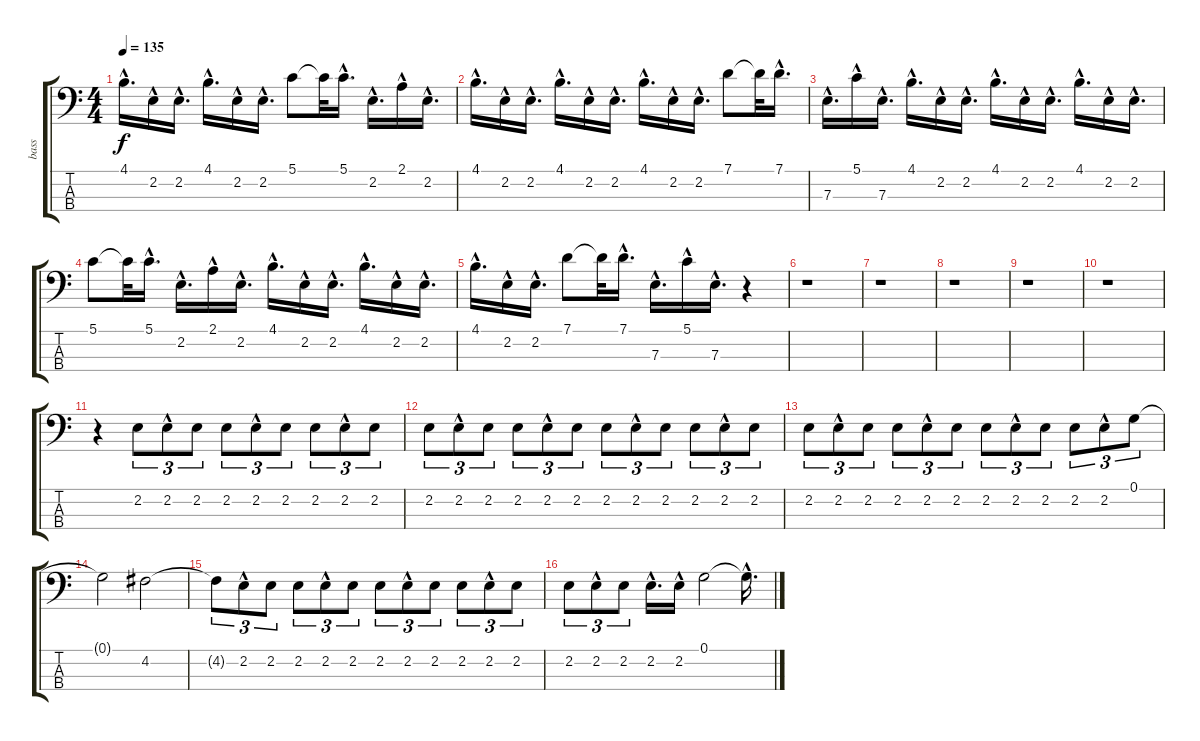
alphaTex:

\track ("bass" "bass") {instrument electricbassfinger}
\staff {score tabs}
\tuning (G2 D2 A1 E1) {hide}
\ts (4 4)
\tempo 135
\clef f4
\ks c
4.1{hac}.16{d dy f} 2.2{hac}.16 2.2{hac}.16{d} 4.1{hac}.16{d} 2.2{hac}.16 2.2{hac}.16{d} 5.1.8 5.1{t}.32 5.1{hac}.16{d} 2.2{hac}.16{d} 2.1{hac}.16 2.2{hac}.16{d} |
4.1{hac}.16{d} 2.2{hac}.16 2.2{hac}.16{d} 4.1{hac}.16{d} 2.2{hac}.16 2.2{hac}.16{d} 4.1{hac}.16{d} 2.2{hac}.16 2.2{hac}.16{d} 7.1.8 7.1{t}.32 7.1{hac}.16{d} |
7.3{hac}.16{d} 5.1{hac}.16 7.3{hac}.16{d} 4.1{hac}.16{d} 2.2{hac}.16 2.2{hac}.16{d} 4.1{hac}.16{d} 2.2{hac}.16 2.2{hac}.16{d} 4.1{hac}.16{d} 2.2{hac}.16 2.2{hac}.16{d} |
5.1.8 5.1{t}.32 5.1{hac}.16{d} 2.2{hac}.16{d} 2.1{hac}.16 2.2{hac}.16{d} 4.1{hac}.16{d} 2.2{hac}.16 2.2{hac}.16{d} 4.1{hac}.16{d} 2.2{hac}.16 2.2{hac}.16{d} |
4.1{hac}.16{d} 2.2{hac}.16 2.2{hac}.16{d} 7.1.8 7.1{t}.32 7.1{hac}.16{d} 7.3{hac}.16{d} 5.1{hac}.16 7.3{hac}.16{d} r.4 |
r.1 |
r.1 |
r.1 |
r.1 |
r.1 |
r.4 2.2.8{tu (3 2)} 2.2{hac}.8{tu (3 2)} 2.2.8{tu (3 2)} 2.2.8{tu (3 2)} 2.2{hac}.8{tu (3 2)} 2.2.8{tu (3 2)} 2.2.8{tu (3 2)} 2.2{hac}.8{tu (3 2)} 2.2.8{tu (3 2)} |
2.2.8{tu (3 2)} 2.2{hac}.8{tu (3 2)} 2.2.8{tu (3 2)} 2.2.8{tu (3 2)} 2.2{hac}.8{tu (3 2)} 2.2.8{tu (3 2)} 2.2.8{tu (3 2)} 2.2{hac}.8{tu (3 2)} 2.2.8{tu (3 2)} 2.2.8{tu (3 2)} 2.2{hac}.8{tu (3 2)} 2.2.8{tu (3 2)} |
2.2.8{tu (3 2)} 2.2{hac}.8{tu (3 2)} 2.2.8{tu (3 2)} 2.2.8{tu (3 2)} 2.2{hac}.8{tu (3 2)} 2.2.8{tu (3 2)} 2.2.8{tu (3 2)} 2.2{hac}.8{tu (3 2)} 2.2.8{tu (3 2)} 2.2.8{tu (3 2)} 2.2{hac}.8{tu (3 2)} 0.1.8{tu (3 2)} |
0.1{t}.2 4.2.2 |
4.2{t}.8{tu (3 2)} 2.2{hac}.8{tu (3 2)} 2.2.8{tu (3 2)} 2.2.8{tu (3 2)} 2.2{hac}.8{tu (3 2)} 2.2.8{tu (3 2)} 2.2.8{tu (3 2)} 2.2{hac}.8{tu (3 2)} 2.2.8{tu (3 2)} 2.2.8{tu (3 2)} 2.2{hac}.8{tu (3 2)} 2.2.8{tu (3 2)} |
2.2.8{tu (3 2)} 2.2{hac}.8{tu (3 2)} 2.2.8{tu (3 2)} 2.2{hac}.16{d} 2.2{hac}.16 0.1.2 0.1{hac t}.16{d}
